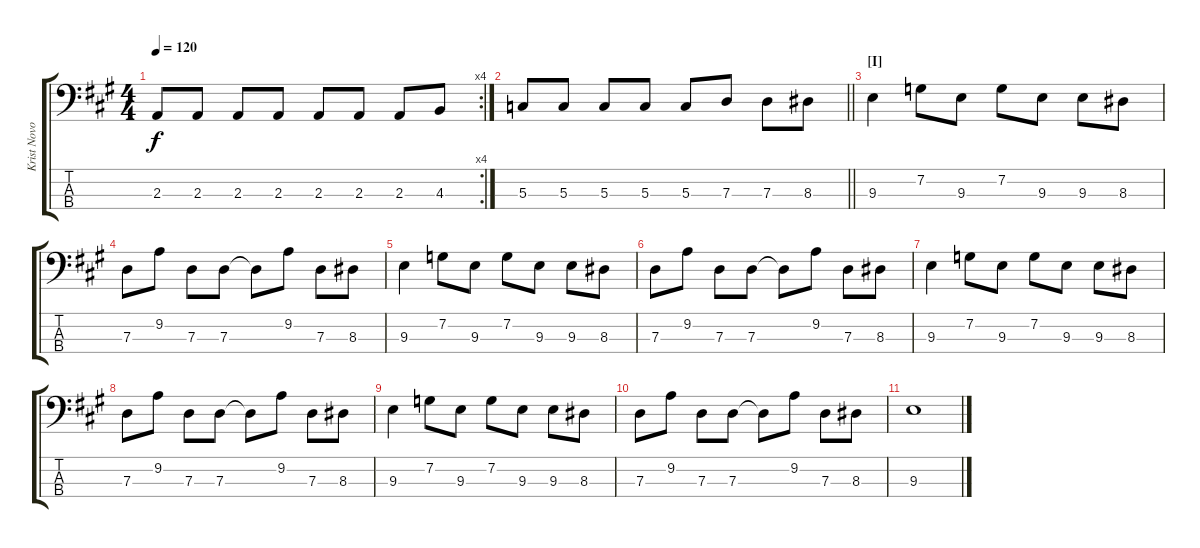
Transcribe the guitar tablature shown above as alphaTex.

\track ("Krist Novoselic" "Krist Novo") {instrument electricbasspick}
\staff {score tabs}
\tuning (F2 C2 G1 D1) {hide}
\rc 4
\ts (4 4)
\tempo 120
\clef f4
\ks f#minor
2.3.8{dy f} 2.3.8 2.3.8 2.3.8 2.3.8 2.3.8 2.3.8 4.3.8 |
\barLineRight lightlight
5.3.8 5.3.8 5.3.8 5.3.8 5.3.8 7.3.8 7.3.8 8.3.8 |
\section ("" "[I]")
9.3.4 7.2.8 9.3.8 7.2.8 9.3.8 9.3.8 8.3.8 |
7.3.8 9.2.8 7.3.8 7.3.8 7.3{t}.8 9.2.8 7.3.8 8.3.8 |
9.3.4 7.2.8 9.3.8 7.2.8 9.3.8 9.3.8 8.3.8 |
7.3.8 9.2.8 7.3.8 7.3.8 7.3{t}.8 9.2.8 7.3.8 8.3.8 |
9.3.4 7.2.8 9.3.8 7.2.8 9.3.8 9.3.8 8.3.8 |
7.3.8 9.2.8 7.3.8 7.3.8 7.3{t}.8 9.2.8 7.3.8 8.3.8 |
9.3.4 7.2.8 9.3.8 7.2.8 9.3.8 9.3.8 8.3.8 |
7.3.8 9.2.8 7.3.8 7.3.8 7.3{t}.8 9.2.8 7.3.8 8.3.8 |
9.3.1
